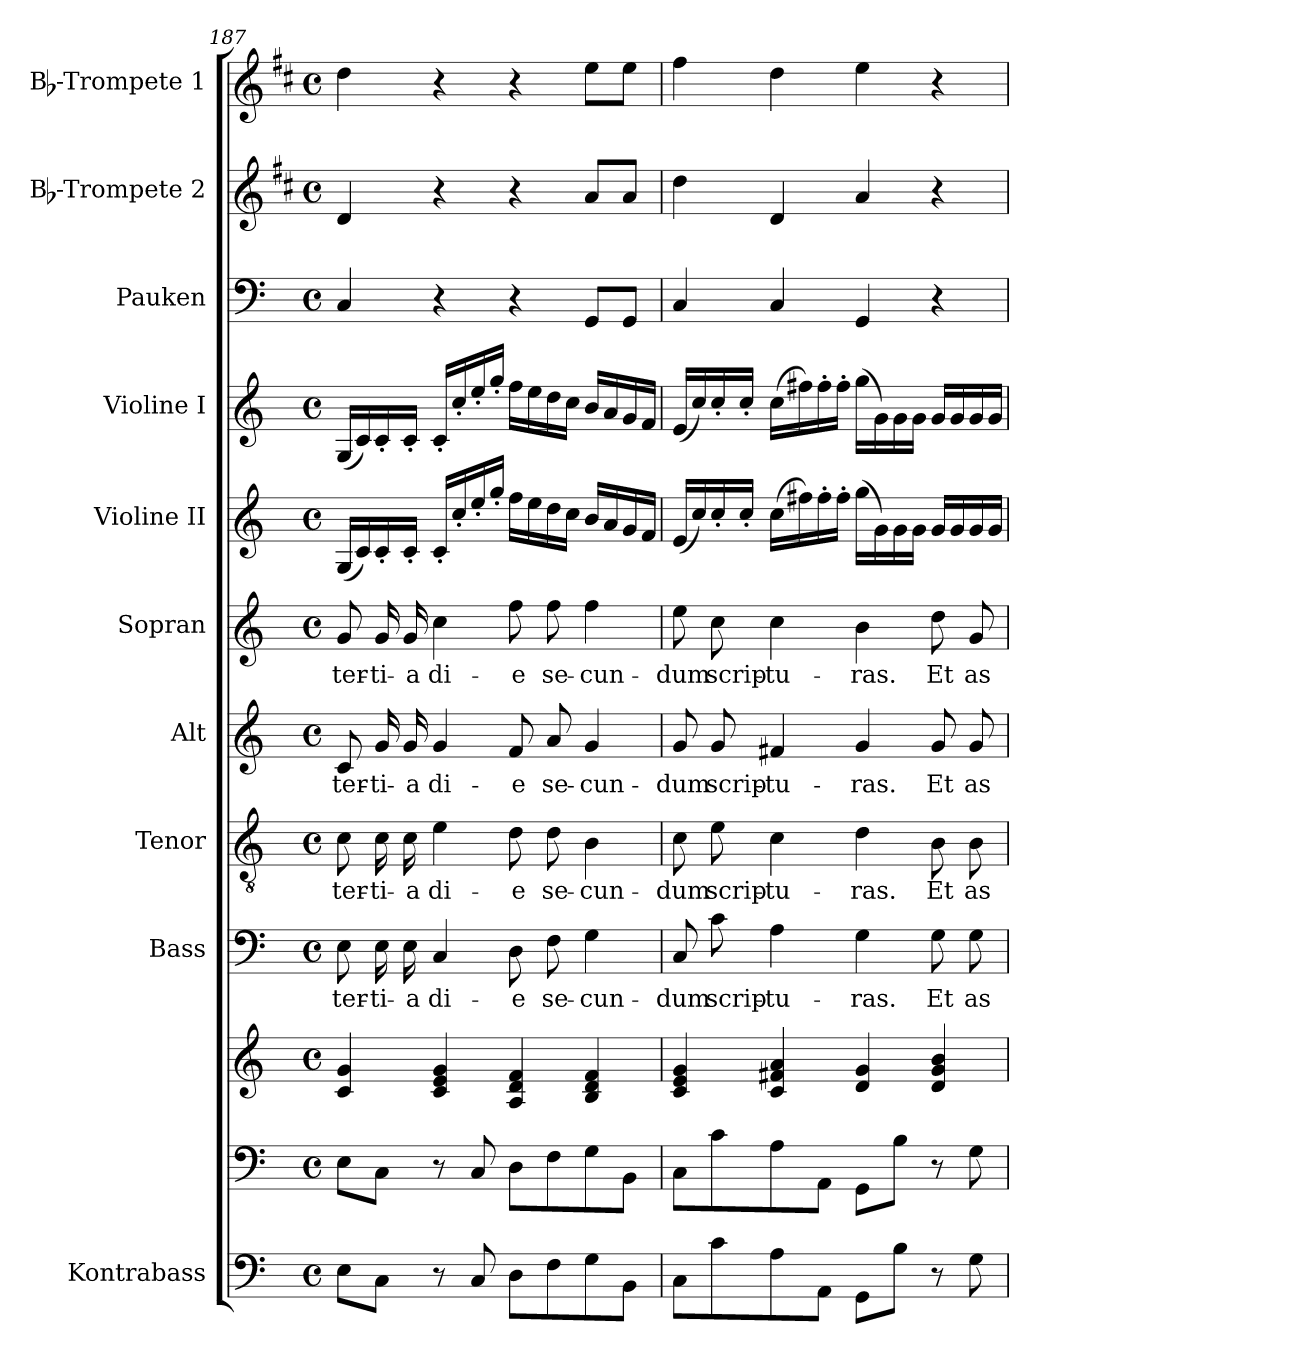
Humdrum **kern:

**kern	**kern	**kern	**kern	**text	**kern	**text	**kern	**text	**kern	**text	**kern	**kern	**kern	**kern	**kern
*part11	*part10	*part10	*part9	*part9	*part8	*part8	*part7	*part7	*part6	*part6	*part5	*part4	*part3	*part2	*part1
*staff12	*staff11	*staff10	*staff9	*staff9	*staff8	*staff8	*staff7	*staff7	*staff6	*staff6	*staff5	*staff4	*staff3	*staff2	*staff1
*I"Kontrabass	*	*	*I"Bass	*	*I"Tenor	*	*I"Alt	*	*I"Sopran	*	*I"Violine II	*I"Violine I	*I"Pauken	*I"Bb-Trompete 2	*I"Bb-Trompete 1
*I'Kb.	*	*	*I'B.	*	*I'T.	*	*I'A.	*	*I'S.	*	*I'Vl. II	*I'Vl. I	*I'Pk.	*I'Bb Trp. 2	*I'Bb Trp. 1
!!LO:PB:g=z
*clefF4	*clefF4	*clefG2	*clefF4	*	*clefGv2	*	*clefG2	*	*clefG2	*	*clefG2	*clefG2	*clefF4	*clefG2	*clefG2
*ITrd7c12	*	*	*	*	*	*	*	*	*	*	*	*	*	*ITrd1c2	*ITrd1c2
*k[]	*k[]	*k[]	*k[]	*	*k[]	*	*k[]	*	*k[]	*	*k[]	*k[]	*k[]	*k[]	*k[]
*C:	*C:	*C:	*C:	*	*C:	*	*C:	*	*C:	*	*C:	*C:	*C:	*C:	*C:
*M4/4	*M4/4	*M4/4	*M4/4	*	*M4/4	*	*M4/4	*	*M4/4	*	*M4/4	*M4/4	*M4/4	*M4/4	*M4/4
*met(c)	*met(c)	*met(c)	*met(c)	*	*met(c)	*	*met(c)	*	*met(c)	*	*met(c)	*met(c)	*met(c)	*met(c)	*met(c)
=187	=187	=187	=187	=187	=187	=187	=187	=187	=187	=187	=187	=187	=187	=187	=187
!	!	!	!	!LO:LY:b	!	!LO:LY:b	!	!LO:LY:b	!	!LO:LY:b	!	!	!	!	!
8EE\L	8E\L	4c/ 4g/	8E\	ter-	8c\	ter-	8c/	ter-	8g/	ter-	(<16G/LL	(<16G/LL	4C/	4c/	4cc\
.	.	.	.	.	.	.	.	.	.	.	16c/)	16c/)	.	.	.
!	!	!	!	!LO:LY:b	!	!LO:LY:b	!	!LO:LY:b	!	!LO:LY:b	!	!	!	!	!
8CC\J	8C\J	.	16E\	-ti-	16c\	-ti-	16g/	-ti-	16g/	-ti-	16c'</	16c'</	.	.	.
!	!	!	!	!LO:LY:b	!	!LO:LY:b	!	!LO:LY:b	!	!LO:LY:b	!	!	!	!	!
.	.	.	16E\	-a	16c\	-a	16g/	-a	16g/	-a	16c'</JJ	16c'</JJ	.	.	.
!	!	!	!	!LO:LY:b	!	!LO:LY:b	!	!LO:LY:b	!	!LO:LY:b	!	!	!	!	!
8r	8r	4c/ 4e/ 4g/	4C/	di-	4e\	di-	4g/	di-	4cc\	di-	16c'</LL	16c'</LL	4r	4r	4r
.	.	.	.	.	.	.	.	.	.	.	16cc'</	16cc'</	.	.	.
8CC/	8C/	.	.	.	.	.	.	.	.	.	16ee'</	16ee'</	.	.	.
.	.	.	.	.	.	.	.	.	.	.	16gg'</JJ	16gg'</JJ	.	.	.
!	!	!	!	!LO:LY:b	!	!LO:LY:b	!	!LO:LY:b	!	!LO:LY:b	!	!	!	!	!
8DD\L	8D\L	4A/ 4d/ 4f/	8D\	-e	8d\	-e	8f/	-e	8ff\	-e	16ff\LL	16ff\LL	4r	4r	4r
.	.	.	.	.	.	.	.	.	.	.	16ee\	16ee\	.	.	.
!	!	!	!	!LO:LY:b	!	!LO:LY:b	!	!LO:LY:b	!	!LO:LY:b	!	!	!	!	!
8FF\	8F\	.	8F\	se-	8d\	se-	8a/	se-	8ff\	se-	16dd\	16dd\	.	.	.
.	.	.	.	.	.	.	.	.	.	.	16cc\JJ	16cc\JJ	.	.	.
!	!	!	!	!LO:LY:b	!	!LO:LY:b	!	!LO:LY:b	!	!LO:LY:b	!	!	!	!	!
8GG\	8G\	4B/ 4d/ 4f/	4G\	-cun-	4B\	-cun-	4g/	-cun-	4ff\	-cun-	16b/LL	16b/LL	8GG/L	8g/L	8dd\L
.	.	.	.	.	.	.	.	.	.	.	16a/	16a/	.	.	.
8BBB\J	8BB\J	.	.	.	.	.	.	.	.	.	16g/	16g/	8GG/J	8g/J	8dd\J
.	.	.	.	.	.	.	.	.	.	.	16f/JJ	16f/JJ	.	.	.
=188	=188	=188	=188	=188	=188	=188	=188	=188	=188	=188	=188	=188	=188	=188	=188
!	!	!	!	!LO:LY:b	!	!LO:LY:b	!	!LO:LY:b	!	!LO:LY:b	!	!	!	!	!
8CC\L	8C\L	4c/ 4e/ 4g/	8C/	-dum	8c\	-dum	8g/	-dum	8ee\	-dum	(<16e/LL	(<16e/LL	4C/	4cc\	4ee\
.	.	.	.	.	.	.	.	.	.	.	16cc/)	16cc/)	.	.	.
!	!	!	!	!LO:LY:b	!	!LO:LY:b	!	!LO:LY:b	!	!LO:LY:b	!	!	!	!	!
8C\	8c\	.	8c\	scrip-	8e\	scrip-	8g/	scrip-	8cc\	scrip-	16cc'</	16cc'</	.	.	.
.	.	.	.	.	.	.	.	.	.	.	16cc'</JJ	16cc'</JJ	.	.	.
!	!	!	!	!LO:LY:b	!	!LO:LY:b	!	!LO:LY:b	!	!LO:LY:b	!	!	!	!	!
8AA\	8A\	4c/ 4f#X/ 4a/	4A\	-tu-	4c\	-tu-	4f#X/	-tu-	4cc\	-tu-	(>16cc\LL	(>16cc\LL	4C/	4c/	4cc\
.	.	.	.	.	.	.	.	.	.	.	16ff#X\)	16ff#X\)	.	.	.
8AAA\J	8AA\J	.	.	.	.	.	.	.	.	.	16ff#'>\	16ff#'>\	.	.	.
.	.	.	.	.	.	.	.	.	.	.	16ff#'>\JJ	16ff#'>\JJ	.	.	.
!	!	!	!	!LO:LY:b	!	!LO:LY:b	!	!LO:LY:b	!	!LO:LY:b	!	!	!	!	!
8GGG\L	8GG\L	4d/ 4g/	4G\	-ras.	4d\	-ras.	4g/	-ras.	4b\	-ras.	(>16gg\LL	(>16gg\LL	4GG/	4g/	4dd\
.	.	.	.	.	.	.	.	.	.	.	16g\)	16g\)	.	.	.
8BB\J	8B\J	.	.	.	.	.	.	.	.	.	16g\	16g\	.	.	.
.	.	.	.	.	.	.	.	.	.	.	16g\JJ	16g\JJ	.	.	.
!	!	!	!	!LO:LY:b	!	!LO:LY:b	!	!LO:LY:b	!	!LO:LY:b	!	!	!	!	!
8r	8r	4d/ 4g/ 4b/	8G\	Et	8B\	Et	8g/	Et	8dd\	Et	16g/LL	16g/LL	4r	4r	4r
.	.	.	.	.	.	.	.	.	.	.	16g/	16g/	.	.	.
!	!	!	!	!LO:LY:b	!	!LO:LY:b	!	!LO:LY:b	!	!LO:LY:b	!	!	!	!	!
8GG\	8G\	.	8G\	as-	8B\	as-	8g/	as-	8g/	as-	16g/	16g/	.	.	.
.	.	.	.	.	.	.	.	.	.	.	16g/JJ	16g/JJ	.	.	.
=	=	=	=	=	=	=	=	=	=	=	=	=	=	=	=
*-	*-	*-	*-	*-	*-	*-	*-	*-	*-	*-	*-	*-	*-	*-	*-
